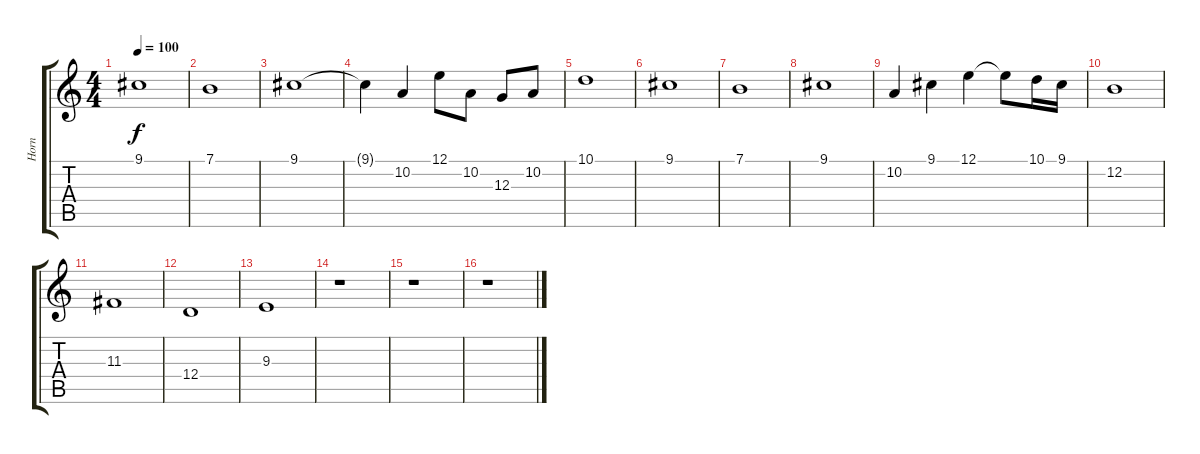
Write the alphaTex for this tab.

\track ("Horn" "Horn") {instrument frenchhorn}
\staff {score tabs}
\tuning (E4 B3 G3 D3 A2 E2) {hide}
\ts (4 4)
\tempo 100
\clef g2
\ks c
9.1.1{dy f volume 12} |
7.1.1{volume 13} |
9.1.1 |
9.1{t}.4 10.2.4 12.1.8 10.2.8 12.3.8 10.2.8 |
10.1.1 |
9.1.1 |
7.1.1 |
9.1.1 |
10.2.4 9.1.4 12.1.4 12.1{t}.8 10.1.16 9.1.16 |
12.2.1 |
11.3.1 |
12.4.1 |
9.3.1 |
r.1 |
r.1 |
r.1
